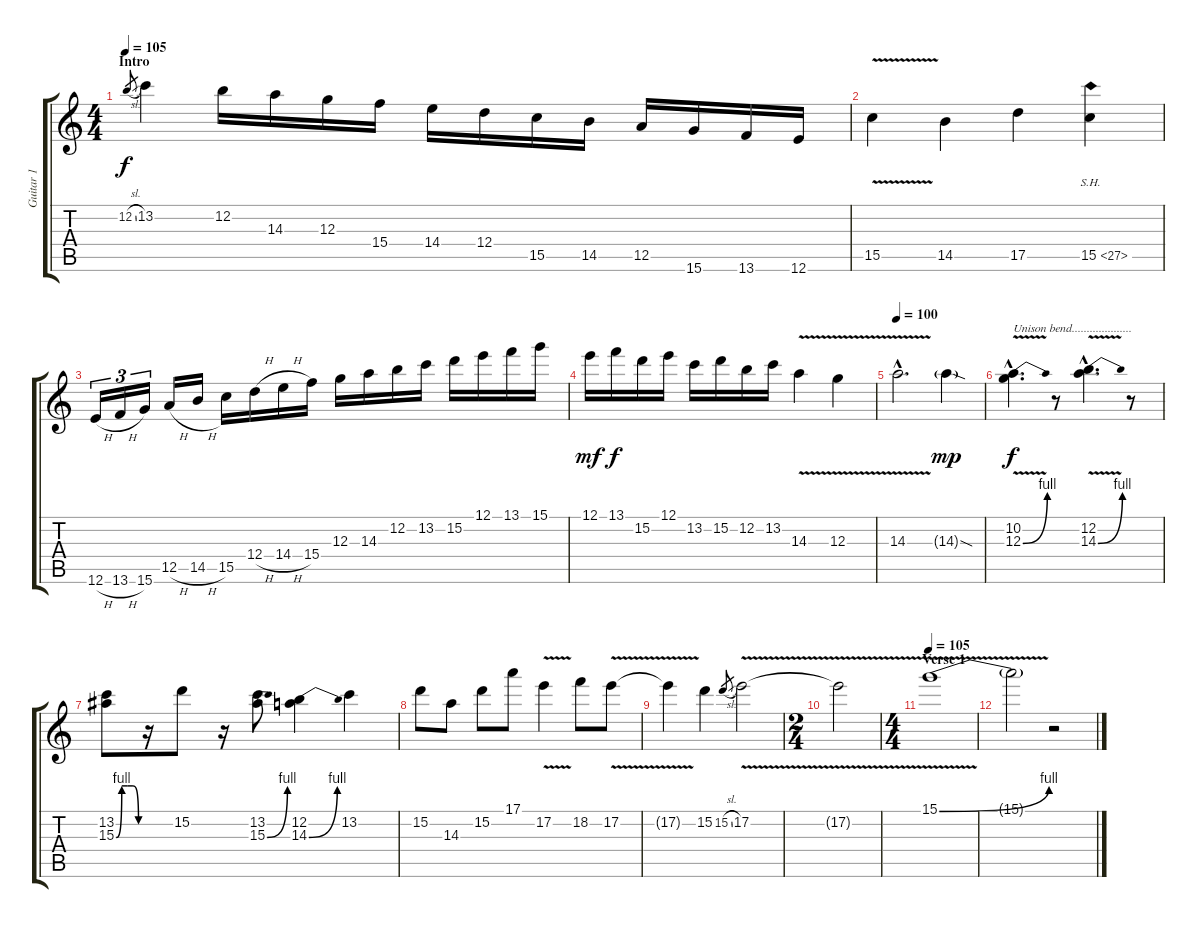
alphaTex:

\track ("Guitar 1" "Guitar 1") {instrument overdrivenguitar}
\staff {score tabs}
\tuning (E4 B3 G3 D3 A2 E2) {hide}
\ts (4 4)
\section ("" "Intro")
\tempo 105
\clef g2
\ks c
12.2{sl}.8{gr dy f instrument overdrivenguitar} 13.2.4 12.2.16 14.3.16 12.3.16 15.4.16 14.4.16 12.4.16 15.5.16 14.5.16 12.5.16 15.6.16 13.6.16 12.6.16 |
15.5{v}.4 14.5.4 17.5.4 15.5{sh 12}.4 |
12.6{h}.16{tu (3 2)} 13.6{h}.16{tu (3 2)} 15.6.16{tu (3 2)} 12.5{h}.16 14.5{h}.16 15.5.16 12.4{h}.16 14.4{h}.16 15.4.16 12.3.16 14.3.16 12.2.16 13.2.16 15.2.16 12.1.16 13.1.16 15.1.16 |
12.1.16{dy mf} 13.1.16{dy f} 15.2.16 12.1.16 13.2.16 15.2.16 12.2.16 13.2.16 14.3{v}.4 12.3{v}.4 |
\tempo 100
14.3{v hac}.2{d} 14.3{sod g}.4{dy mp} |
(10.2{hac} 12.3{be (bend 0 0 60 4) v hac}).4{d txt "Unison bend...................." dy f} r.8 (12.2{hac} 14.3{be (bend 0 0 60 4) v hac}).4{d} r.8 |
(13.2 15.3{be (custom 0 0 15 4 30 4 45 4 60 0)}).8 r.16 15.2.8 r.16 (13.2 15.3{be (bend 0 0 60 4)}).8 (12.2 14.3{be (bend 0 0 60 4)}).4 13.2.4 |
15.2.8 14.3.8 15.2.8 17.1.8 17.2{v}.4 18.2.8 17.2{v}.8 |
17.2{t}.4 15.2.4 15.2{sl}.8{gr} 17.2{v}.2 |
\ts (2 4)
17.2{t}.2 |
\ts (4 4)
\section ("" "Verse 1")
\tempo 105
15.1{be (bend 0 0 60 4) v}.1{volume 10} |
15.1{t}.2 r.2
